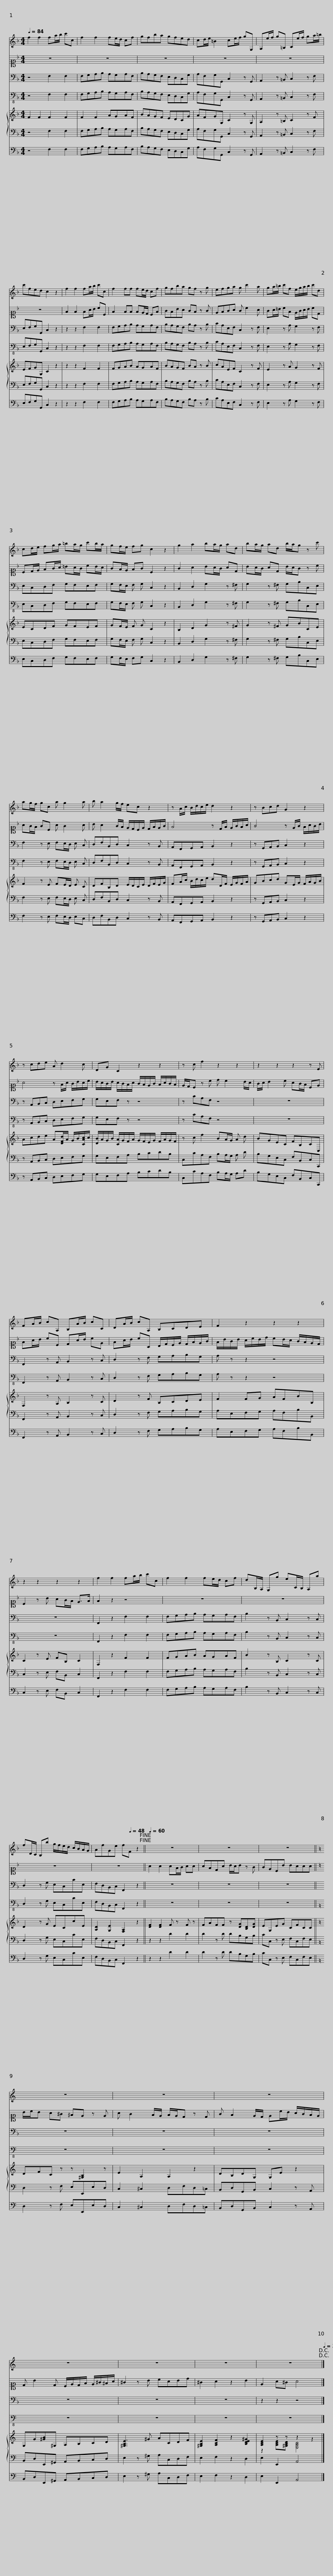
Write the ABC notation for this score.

X:1
%%score 1 2 3 4 { ( 5 7 ) | 6 } 8
L:1/8
Q:1/4=84
M:4/4
I:linebreak $
K:F
V:1 treble
V:2 alto1
V:3 bass
V:4 bass-8
V:5 treble
V:7 treble
V:6 bass
V:8 bass
V:1
 f2 f2 fa/b/ c'c | f2 f2 fe/d/ cf | gfba gfed | cd/e/ =B2 ce/f/ gG, |$ A,e/f/ g=B, Ce/f/ ga/=b/ | %5
 c'fed c2 z2 | f2 f2 fa/b/ c'c | f2 ff fe/d/ cf |$ gfba gf z g | efga g c'2 a | %10
 ga/=b/ c'f e/g/a/b/ c'd |$ cd/e/ fg/a/ =ba/g/ c'b/a/ | gf/e/ fg c2 z2 | g2 a2 ba/g/ ad | ba/g/ ad b/a/g z c' |$ %15
 ag/f/ gc a g2 a | b a2 g/f/ ec z2 | z A/c/ B/d/c/e/ d2 z2 |$ z Bcd G2 z2 | z cde A d2 c | %20
 DG C2 z2 z2 |$ z c f2 z2 z2 | z2 z2 z2 z E | FA/B/ cA, B,A/B/ cC |$ DA/B/ cA, B,CDE | %25
 F2 z2 z2 z2 | z2 z2 z2 z2 |$ f2 f2 fa/b/ c'c | f2 f2 fe/d/ cf | dB,/A,/ G,g eC/B,/ A,a | %30
 fD/C/ B,b g/f/e/d/ c/B/A/G/ |$[Q:1/4=80][Q:1/4=78][Q:1/4=80][Q:1/4=78] A[Q:1/4=76][Q:1/4=72][Q:1/4=76][Q:1/4=72]f[Q:1/4=72][Q:1/4=66][Q:1/4=72][Q:1/4=66]G[Q:1/4=68][Q:1/4=60][Q:1/4=68][Q:1/4=60]e[Q:1/4=64][Q:1/4=54][Q:1/4=27][Q:1/4=24][Q:1/4=64][Q:1/4=54][Q:1/4=27][Q:1/4=24] f[Q:1/4=60][Q:1/4=48][Q:1/4=60][Q:1/4=48]F z2!fine!!fine! ||[Q:1/4=66][Q:1/4=78][Q:1/4=72][Q:1/4=66][Q:1/4=60][Q:1/4=66][Q:1/4=78][Q:1/4=72][Q:1/4=66][Q:1/4=60] z8 | z8 | z8 ||$ %35
[K:C] z8 | z8 | z8 |$ z8 | z8 | %40
 z8[Q:1/4=66][Q:1/4=56][Q:1/4=66][Q:1/4=56][Q:1/4=60][Q:1/4=52][Q:1/4=60][Q:1/4=52] |[Q:1/4=54][Q:1/4=48][Q:1/4=54][Q:1/4=48] z8[Q:1/4=48][Q:1/4=44][Q:1/4=48][Q:1/4=44][Q:1/4=42][Q:1/4=40][Q:1/4=42][Q:1/4=40][Q:1/4=36][Q:1/4=36][Q:1/4=36][Q:1/4=36]!D.C.!!D.C.! |] %42
V:2
 z8 | z8 | z8 | z8 |$ z8 | %5
 z8 | F2 F2 FA/B/ cC | F2 FF FE/D/ CF |$ GFBA GF z G | EFGA G c2 A | %10
 GA/=B/ cF E/G/A/B/ cD |$ CD/E/ FG/A/ =BA/G/ cB/A/ | GF/E/ FG C2 z2 | G2 A2 BA/G/ AD | BA/G/ AD B/A/G z c |$ %15
 AG/F/ GC A G2 A | B A2 G/F/ E/D/C/E/ D/F/E/G/ | F4 z D/F/ E/G/F/A/ |$ G4 z E/G/ F/A/G/B/ | A4 z F/A/ G/B/A/c/ | %20
 B/A/G/B/ A/G/F/A/ G/F/E/G/ F/A/G/F/ |$ E/D/C z c d c2 B/A/ | G/A/ B2 c AG/F/ CE | FA/B/ cC DA/B/ cE |$ FA/B/ cA, B,/D/C/E/ D/F/E/G/ | %25
 F/B/G/B/ A/c/B/d/ cB/A/ G/F/E/D/ | C2 z B AG/F/ E>F |$ F2 z2 z4 | z8 | z8 | %30
 z8 |$ z8 || A2 A2 AF/G/ AA | AFDA B/A/B z G | GECB BAAA ||$ %35
[K:C] B/c/B A^G ^FE z E | A G2 F/E/ F/E/D z D | G F2 E/D/ Ec/B/ A/G/F/E/ |$ D B2 D C/E/D/F/ E/^G/^F/A/ | ^G2 z B cABd | %40
 ^G2 A2 z2 B2 | E2 A^G A4 |] %42
V:3
 z4 F,2 F,2 | F,G,A,B, A,G,A,F, | B,A,G,F, E,D,C,G, | A,F,G,G,, C,2 z G,, |$ A,,2 z =B,, C,2 z F, | %5
 E,F,G,G,, C,2 z2 | z2 z2 F,2 F,2 | F,G,A,B, A,G,A,F, |$ B,A,G,F, B,A, z B, | CA,E,F, C,2 z F, | %10
 E,2 z A, G,2 z F, |$ E,C,D,F, G,F,E,F, | G,F,/E,/ F, G, C,2 z2 | B,,2 D,2 G,2 z ^F, | G,2 z ^F, G,B,C,E, |$ %15
 F,2 z E, F,E,/D,/ E, C, | D,F,B,,D, C,2 z B,, | A,,F,,G,,A,, B,,2 z2 |$ z G,,A,,B,, C,2 z2 | z A,,B,,C, D,E,F,G, | %20
 G,E,F, z z4 |$ z CA,F, z4 | z8 | F,,2 z A,, B,,2 z C, |$ D,2 z F, G,A,B,G, | %25
 A, z z2 z4 | z8 |$ F,,2 z2 F,2 F,2 | F,G,A,B, A,G,A,F, | B,2 z B,, C,2 z C, | %30
 D,2 z G, E,C,CE, |$ F,D,B,,C, F,,2 z2 || z8 | z8 | z8 ||$ %35
 z8 | z8 | z8 |$ z8 | z8 | %40
 z8 | z2 z2 z4 |] %42
V:4
 z4 F,2 F,2 | F,G,A,B, A,G,A,F, | B,A,G,F, E,D,C,G, | A,F,G,G,, C,2 z G,, |$ A,,2 z =B,, C,2 z F, | %5
 E,F,G,G,, C,2 z2 | z2 z2 F,2 F,2 | F,G,A,B, A,G,A,F, |$ B,A,G,F, B,A, z B, | CA,E,F, C,2 z F, | %10
 E,2 z A, G,2 z F, |$ E,C,D,F, G,F,E,F, | G,F,/E,/ F, G, C,2 z2 | B,,2 D,2 G,2 z ^F, | G,2 z ^F, G,B,C,E, |$ %15
 F,2 z E, F,E,/D,/ E, C, | D,F,B,,D, C,2 z B,, | A,,F,,G,,A,, B,,2 z2 |$ z G,,A,,B,, C,2 z2 | z A,,B,,C, D,E,F,G, | %20
 G,E,F, z z4 |$ z CA,F, z4 | z8 | F,,2 z A,, B,,2 z C, |$ D,2 z F, G,A,B,G, | %25
 A, z z2 z4 | z8 |$ F,,2 z2 F,2 F,2 | F,G,A,B, A,G,A,F, | B,2 z B,, C,2 z C, | %30
 D,2 z G, E,C,CE, |$ F,D,B,,C, F,,2 z2 || z8 | z8 | z8 ||$ %35
[K:C] z8 | z8 | z8 |$ z8 | z8 | %40
 z8 | z8 |] %42
V:5
 F2 F2 F2 F2 | F2 F2 AGAF | BAGF EDCG | AFGG, C2 z G, |$ A,2 z =B, C2 z F | %5
 EFGG, C2 z2 | z2 z2 F2 F2 | FGAB AGAF |$ BAGF BA z B | cAEF C2 z F | %10
 E2 z A G2 z F |$ ECDF GFEF | GF/E/ F G C2 z2 | B,2 D2 G2 z ^F | G2 z ^F GBCE |$ %15
 F2 z E FE/D/ E C | DFB,D E/D/C/E/ D/F/E/G/ | FA/c/ B/d/c/e/ dD/F/ E/G/F/A/ |$ GBcd GE/G/ F/A/G/B/ | Acde A[DFd]/A/ G/B/[CAc]/c/ | %20
 [DB]/A/G/B/ [CA]/G/F/A/ G/F/E/G/ F/A/G/F/ |$ z c f2 BA/G/ A d | BGEC FB,CC, | F,2 z A, B,2 z C |$ D2 z F B,CDE | %25
 F2 FG AFBB, | C2 z E FB, C2 |$ F,2 z2 F2 F2 | FGAB AGAF | B2 z B, C2 z C | %30
 D2 z G ECcE |$ [A,D]2 [G,E]2 [F,A,]2 z2 || [DF]2 [DF]2 F z F z | FAFF z [DG][B,D][DG] | EG,EG CFCC ||$ %35
[K:C] DFC z z [^G,B,]2 z | E2 A,2 A,2 z2 | DB,DG, G,E z2 |$ G,G[^GB]^G, A,B,CD | [^G,B,E]3 ^G ACDF | %40
 [^G,B,E]2 [A,CF]2 z2 [B,DE^G]2 | [A,CE]2 z z z2 z2 |] %42
V:6
 z4 F,2 F,2 | F,G,A,B, A,G,A,F, | B,A,G,F, E,D,C,G, | A,F,G,G,, C,2 z G,, |$ A,,2 z =B,, C,2 z F, | %5
 E,F,G,G,, C,2 z2 | z2 z2 F,2 F,2 | F,G,A,B, A,G,A,F, |$ B,A,G,F, B,A, z B, | CA,E,F, C,2 z F, | %10
 E,2 z A, G,2 z F, |$ E,C,D,F, G,F,E,F, | G,F,/E,/ F, G, C,2 z2 | B,,2 D,2 G,2 z ^F, | G,2 z ^F, G,B,C,E, |$ %15
 F,2 z E, F,E,/D,/ E, C, | D,F,B,,D, C,2 z B,, | A,,F,,G,,A,, B,,2 z2 |$ z G,,A,,B,, C,2 z2 | z A,,B,,C, D,E,F,G, | %20
 G,E,F,A, B,CDB, |$ C,CA,F, B,A,/G,/ A, D | B,G,E,C, F,B,,C,C,, | F,,2 z A,, B,,2 z C, |$ D,2 z F, G,A,B,G, | %25
 A,E,F,G, A,F,B,B,, | C,2 z E, F,B,, C,2 |$ F,,2 z2 F,2 F,2 | F,G,A,B, A,G,A,F, | B,2 z B,, C,2 z C, | %30
 D,2 z G, E,C,CE, |$ F,D,B,,C, F,,2 z2 || z2 z2 D2 D2 | D2 z D DB,G,B, | CC, z E, F,C,F,E, ||$ %35
[K:C] D,2 z F, E,E,,E,D, | C,2 ^C,2 D,F,D,=C, | B,,D,G,,B,, C,2 z A,, |$ B,,D,E,,^G,, A,,B,,C,D, | E,2 z ^G, A,C,D,F, | %40
 E,2 F,2 z2 D,2 | E,2 E,,2 A,,4 |] %42
V:7
 x8 | x8 | x8 | x8 |$ x8 | %5
 x8 | x8 | x8 |$ x8 | x8 | %10
 x8 |$ x8 | x8 | x8 | x8 |$ %15
 x8 | x8 | x8 |$ x8 | x8 | %20
 x8 |$ x8 | x8 | x8 |$ x8 | %25
 x8 | x8 |$ x8 | x8 | x8 | %30
 x8 |$ x8 || x8 | x8 | x8 ||$ %35
[K:C] x8 | x8 | x8 |$ x8 | x8 | %40
 x8 | z2 [A,CE][^G,B,D] [E,A,C]4 |] %42
V:8
 z4 F,2 F,2 | F,G,A,B, A,G,A,F, | B,A,G,F, E,D,C,G, | A,F,G,G,, C,2 z G,, |$ A,,2 z =B,, C,2 z F, | %5
 E,F,G,G,, C,2 z2 | z2 z2 F,2 F,2 | F,G,A,B, A,G,A,F, |$ B,A,G,F, B,A, z B, | CA,E,F, C,2 z F, | %10
 E,2 z A, G,2 z F, |$ E,C,D,F, G,F,E,F, | G,F,/E,/ F,G, C,2 z2 | B,,2 D,2 G,2 z ^F, | G,2 z ^F, G,B,C,E, |$ %15
 F,2 z E, F,E,/D,/ E,C, | D,F,B,,D, C,2 z B,, | A,,F,,G,,A,, B,,2 z2 |$ z G,,A,,B,, C,2 z2 | z A,,B,,C, D,E,F,G, | %20
 G,E,F,A, B,CDB, |$ C,CA,F, B,A,/G,/ A,D | B,G,E,C, F,B,,C,C,, | F,,2 z A,, B,,2 z C, |$ D,2 z F, G,A,B,G, | %25
 A,E,F,G, A,F,B,B,, | C,2 z E, F,B,, C,2 |$ F,,2 z2 F,2 F,2 | F,G,A,B, A,G,A,F, | B,2 z B,, C,2 z C, | %30
 D,2 z G, E,C,CE, |$ F,D,B,,C, F,,2 z2 || z2 z2 D2 D2 | D2 z D DB,G,B, | CC, z E, F,C,F,E, ||$ %35
[K:C] D,2 z F, E,E,,E,D, | C,2 ^C,2 D,F,D,=C, | B,,D,G,,B,, C,2 z A,, |$ B,,D,E,,^G,, A,,B,,C,D, | E,2 z ^G, A,C,D,F, | %40
 E,2 F,2 z2 D,2 | E,2 E,,2 A,,4 |] %42
